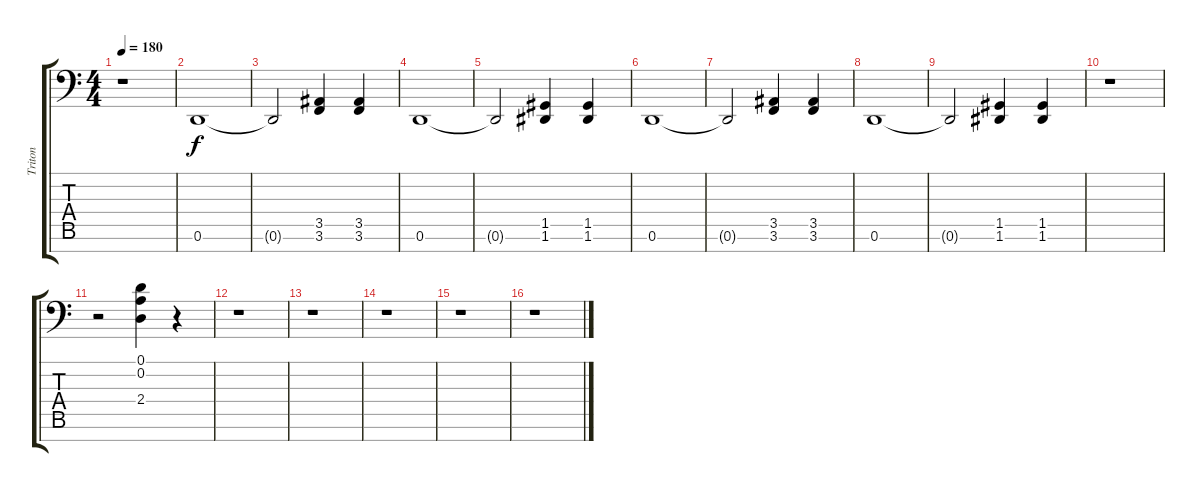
\track ("Triton" "Triton") {instrument stringensemble1}
\staff {score tabs}
\tuning (D4 A3 F3 C3 G2 D2 A1) {hide}
\ts (4 4)
\tempo 180
\clef f4
\ks c
r.1{dy f} |
0.6.1{instrument stringensemble1} |
0.6{t}.2 (3.5 3.6).4 (3.5 3.6).4 |
0.6.1 |
0.6{t}.2 (1.5 1.6).4 (1.5 1.6).4 |
0.6.1{instrument stringensemble1} |
0.6{t}.2 (3.5 3.6).4 (3.5 3.6).4 |
0.6.1 |
0.6{t}.2 (1.5 1.6).4 (1.5 1.6).4 |
r.1 |
r.2 (0.1 0.2 2.4).4{instrument orchestrahit} r.4 |
r.1 |
r.1 |
r.1 |
r.1 |
r.1
